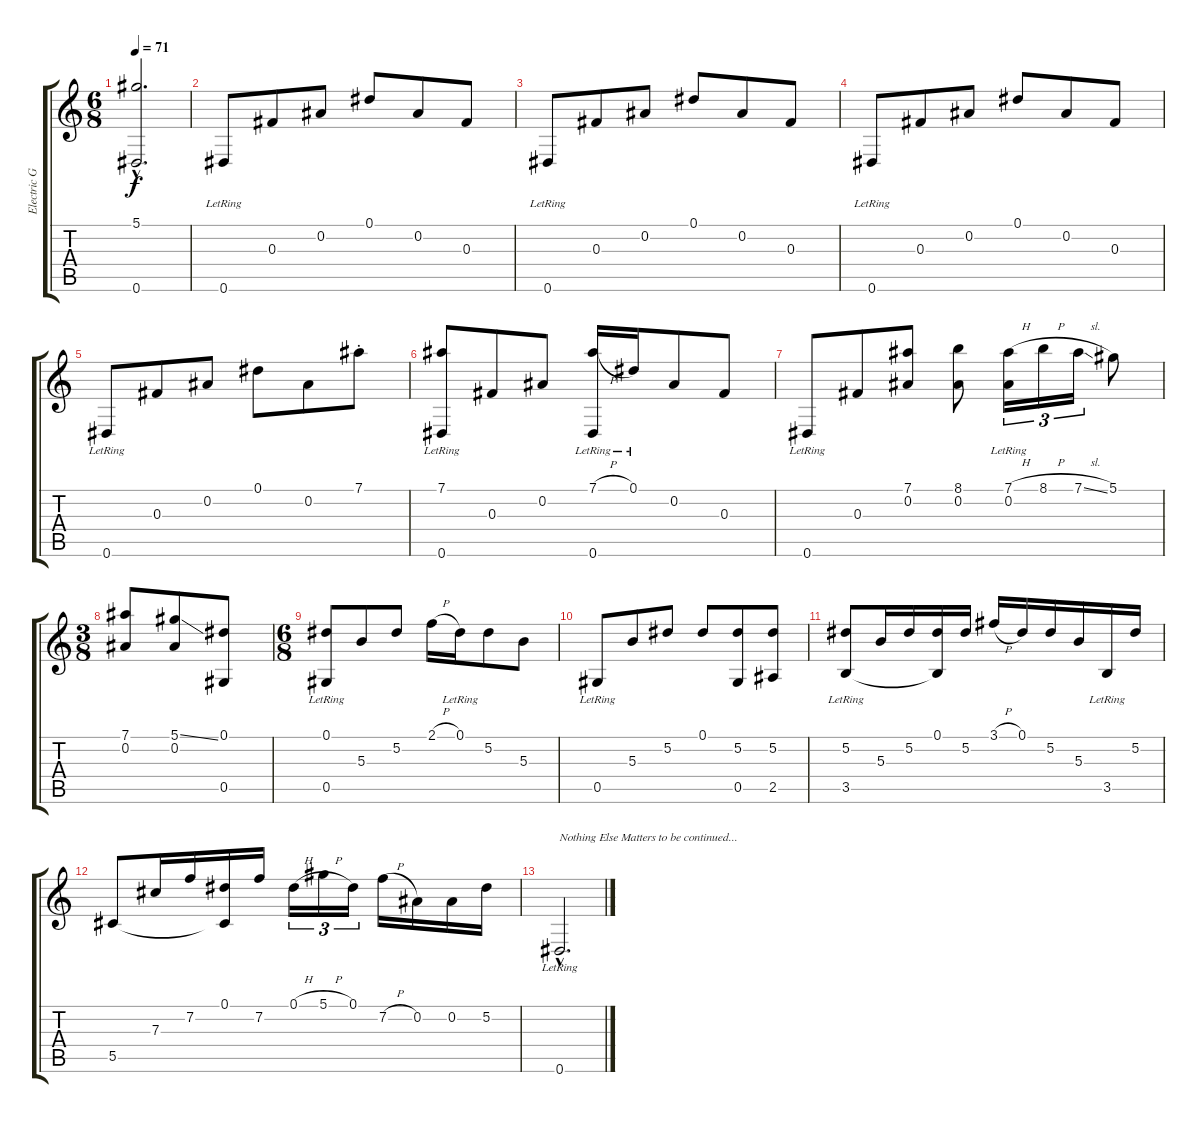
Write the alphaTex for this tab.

\track ("Electric Guitar - Kirk Hammett" "Electric G") {instrument electricguitarjazz}
\staff {score tabs}
\tuning (Eb4 Bb3 Gb3 Db3 Ab2 Eb2) {hide}
\ts (6 8)
\tempo 71
\clef g2
\ks c
(5.1{hac t} 0.6{hac t}).2{d dy f} |
0.6{lr}.8 0.3.8 0.2.8 0.1.8 0.2.8 0.3.8 |
0.6{lr}.8 0.3.8 0.2.8 0.1.8 0.2.8 0.3.8 |
0.6{lr}.8 0.3.8 0.2.8 0.1.8 0.2.8 0.3.8 |
0.6{lr}.8 0.3.8 0.2.8 0.1.8 0.2.8 7.1{st}.8 |
(7.1{lr} 0.6{lr}).8 0.3.8 0.2.8 (7.1{h} 0.6{lr}).16 0.1{lr}.16 0.2.8 0.3.8 |
0.6{lr}.8 0.3.8 (7.1 0.2).8 (8.1 0.2).8 (7.1{h} 0.2{lr}).16{tu (3 2)} 8.1{h}.16{tu (3 2)} 7.1{sl}.16{tu (3 2)} 5.1.8 |
\ts (3 8)
(7.1 0.2).8 (5.1{ss} 0.2).8 (0.1 0.5).8 |
\ts (6 8)
(0.1{lr} 0.5{lr}).8 5.3.8 5.2.8 2.1{h}.16 0.1{lr}.16 5.2.8 5.3.8 |
0.5{lr}.8 5.3.8 5.2.8 0.1.8 (5.2 0.5).8 (5.2 2.5).8 |
(5.2{lr} 3.5).8 5.3.16 5.2.16 (0.1 3.5{t}).16 5.2.16 3.1{h}.16 0.1.16 5.2.16 5.3.16 3.5{lr}.16 5.2.16 |
5.5.8 7.3.16 7.2.16 (0.1 5.5{t}).16 7.2.16 0.1{h}.16{tu (3 2)} 5.1{h}.16{tu (3 2)} 0.1.16{tu (3 2)} 7.2{h}.16 0.2.16 0.2.16 5.2.16 |
0.6{hac lr}.2{d txt "Nothing Else Matters to be continued..."}
